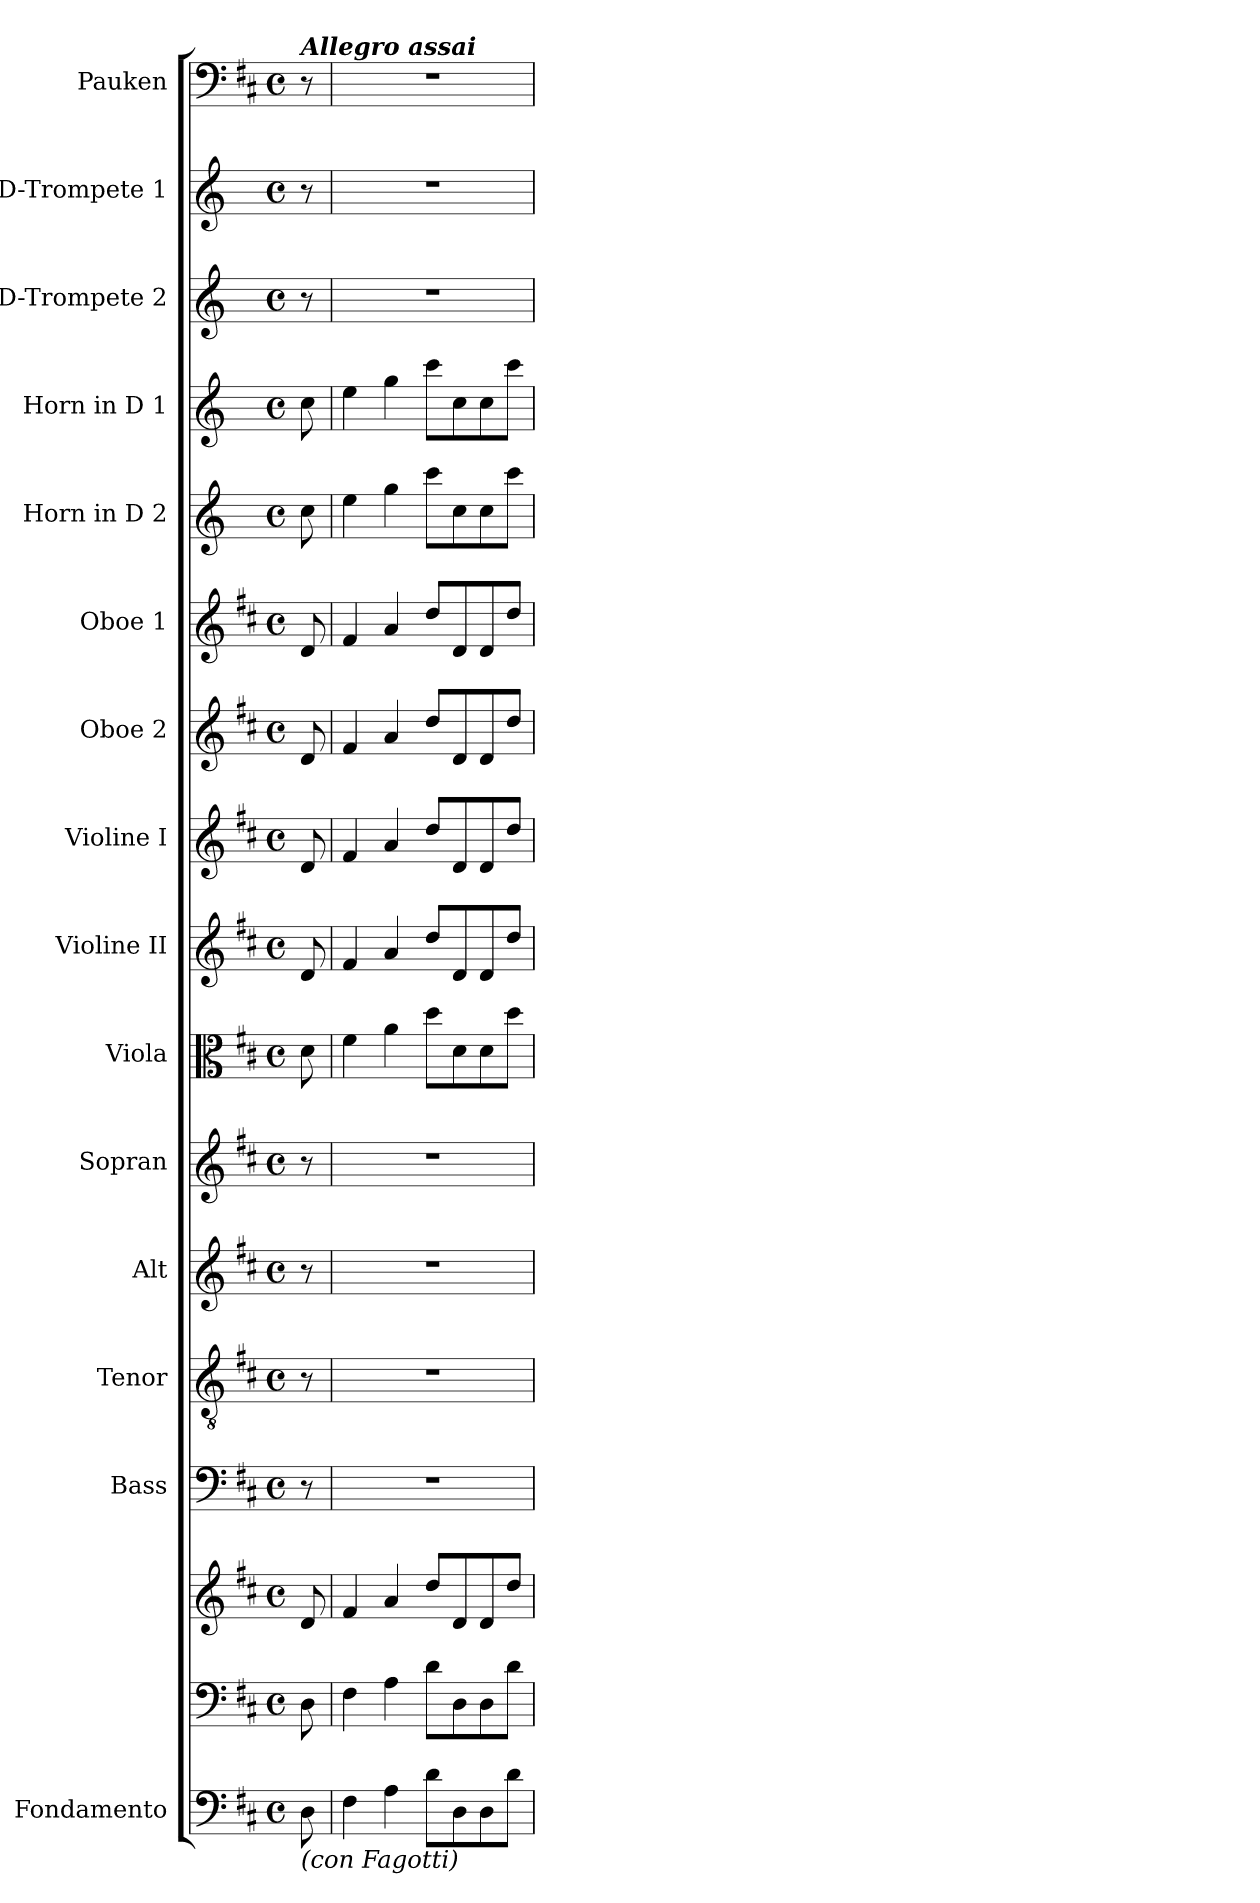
**kern	**kern	**kern	**kern	**kern	**kern	**kern	**kern	**kern	**kern	**kern	**kern	**kern	**kern	**kern	**kern	**kern
*part16	*part15	*part15	*part14	*part13	*part12	*part11	*part10	*part9	*part8	*part7	*part6	*part5	*part4	*part3	*part2	*part1
*staff17	*staff16	*staff15	*staff14	*staff13	*staff12	*staff11	*staff10	*staff9	*staff8	*staff7	*staff6	*staff5	*staff4	*staff3	*staff2	*staff1
*I"Fondamento	*	*	*I"Bass	*I"Tenor	*I"Alt	*I"Sopran	*I"Viola	*I"Violine II	*I"Violine I	*I"Oboe 2	*I"Oboe 1	*I"Horn in D 2	*I"Horn in D 1	*I"D-Trompete 2	*I"D-Trompete 1	*I"Pauken
*I'F.	*	*	*I'B.	*I'T.	*I'A.	*I'S.	*I'Vla.	*I'Vl. II	*I'Vl. I	*I'Ob. 2	*I'Ob. 1	*	*	*I'D Trp. 2	*I'D Trp. 1	*I'Pk.
*clefF4	*clefF4	*clefG2	*clefF4	*clefGv2	*clefG2	*clefG2	*clefC3	*clefG2	*clefG2	*clefG2	*clefG2	*clefG2	*clefG2	*clefG2	*clefG2	*clefF4
*ITrd7c12	*	*	*	*	*	*	*	*	*	*	*	*ITrd6c10	*ITrd6c10	*ITrd-1c-2	*ITrd-1c-2	*
*k[f#c#]	*k[f#c#]	*k[f#c#]	*k[f#c#]	*k[f#c#]	*k[f#c#]	*k[f#c#]	*k[f#c#]	*k[f#c#]	*k[f#c#]	*k[f#c#]	*k[f#c#]	*k[f#c#]	*k[f#c#]	*k[f#c#]	*k[f#c#]	*k[f#c#]
*D:	*D:	*D:	*D:	*D:	*D:	*D:	*D:	*D:	*D:	*D:	*D:	*D:	*D:	*D:	*D:	*D:
*M4/4	*M4/4	*M4/4	*M4/4	*M4/4	*M4/4	*M4/4	*M4/4	*M4/4	*M4/4	*M4/4	*M4/4	*M4/4	*M4/4	*M4/4	*M4/4	*M4/4
*met(c)	*met(c)	*met(c)	*met(c)	*met(c)	*met(c)	*met(c)	*met(c)	*met(c)	*met(c)	*met(c)	*met(c)	*met(c)	*met(c)	*met(c)	*met(c)	*met(c)
=	=	=	=	=	=	=	=	=	=	=	=	=	=	=	=	=
!	!	!	!	!	!	!	!	!	!	!	!	!	!	!	!	!LO:TX:a:Bi:t=Allegro assai
!LO:TX:b:i:t=(con Fagotti)	!	!	!	!	!	!	!	!	!	!	!	!	!	!	!	!
8DD\	8D\	8d/	8r	8r	8r	8r	8d\	8d/	8d/	8d/	8d/	8d\	8d\	8r	8r	8r
=1	=1	=1	=1	=1	=1	=1	=1	=1	=1	=1	=1	=1	=1	=1	=1	=1
4FF#\	4F#\	4f#/	1r	1r	1r	1r	4f#\	4f#/	4f#/	4f#/	4f#/	4f#\	4f#\	1r	1r	1r
4AA\	4A\	4a/	.	.	.	.	4a\	4a/	4a/	4a/	4a/	4a\	4a\	.	.	.
8D\L	8d\L	8dd/L	.	.	.	.	8dd\L	8dd/L	8dd/L	8dd/L	8dd/L	8dd\L	8dd\L	.	.	.
8DD\	8D\	8d/	.	.	.	.	8d\	8d/	8d/	8d/	8d/	8d\	8d\	.	.	.
8DD\	8D\	8d/	.	.	.	.	8d\	8d/	8d/	8d/	8d/	8d\	8d\	.	.	.
8D\J	8d\J	8dd/J	.	.	.	.	8dd\J	8dd/J	8dd/J	8dd/J	8dd/J	8dd\J	8dd\J	.	.	.
=	=	=	=	=	=	=	=	=	=	=	=	=	=	=	=	=
*-	*-	*-	*-	*-	*-	*-	*-	*-	*-	*-	*-	*-	*-	*-	*-	*-
